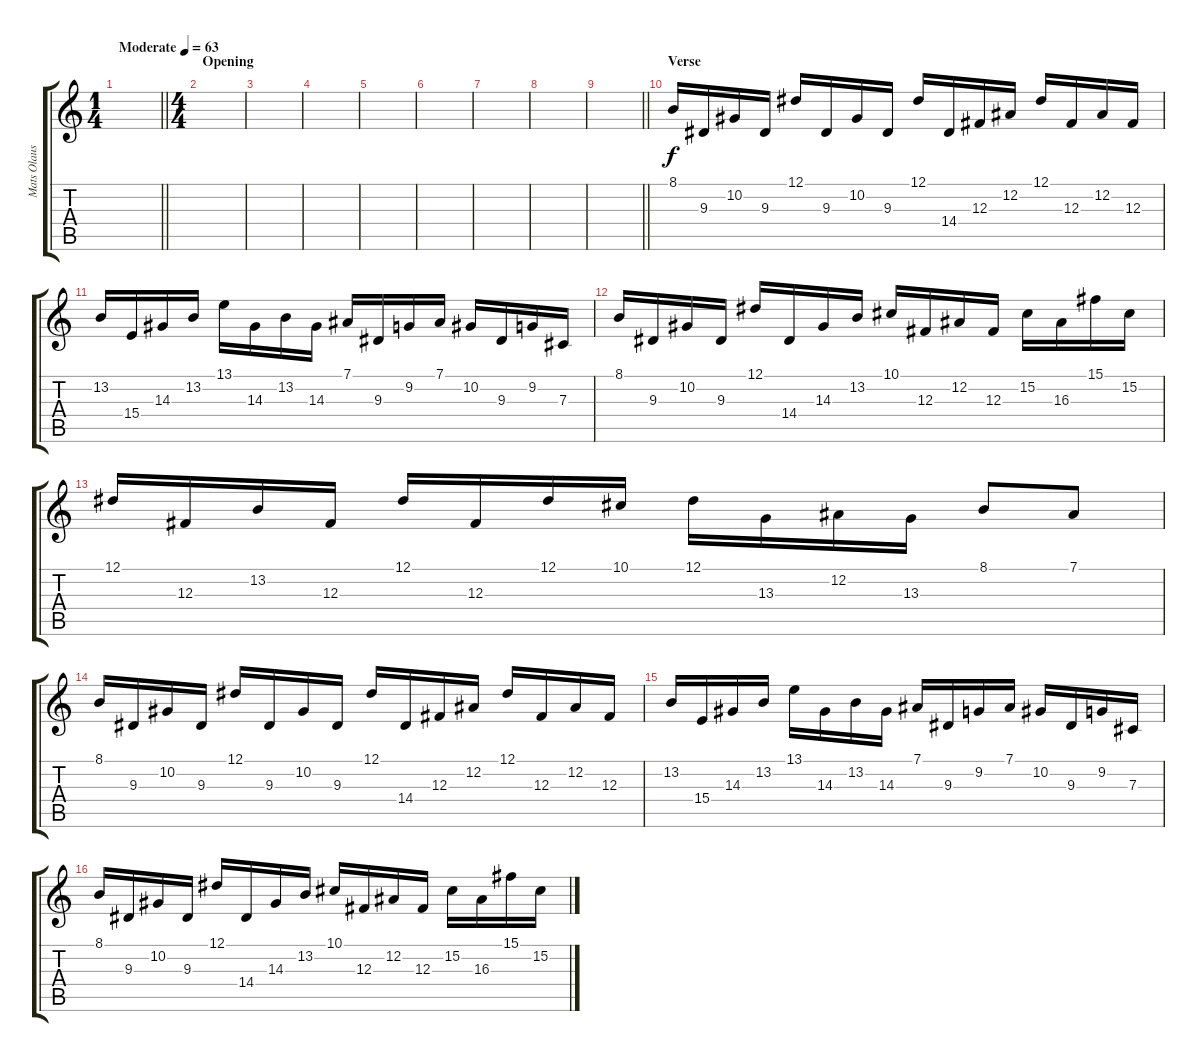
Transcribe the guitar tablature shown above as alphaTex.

\track ("Mats Olausson" "Mats Olaus") {instrument acousticgrandpiano}
\staff {score tabs}
\tuning (Eb4 Bb3 Gb3 Db3 Ab2 Eb2) {hide}
\ts (1 4)
\tempo (63 "Moderate")
\clef g2
\barLineRight lightlight
\ks c
|
\ts (4 4)
\section ("" "Opening")
|
|
|
|
|
|
|
\barLineRight lightlight
|
\section ("" "Verse")
8.1.16 9.3.16 10.2.16 9.3.16 12.1.16 9.3.16 10.2.16 9.3.16 12.1.16 14.4.16 12.3.16 12.2.16 12.1.16 12.3.16 12.2.16 12.3.16 |
13.2.16 15.4.16 14.3.16 13.2.16 13.1.16 14.3.16 13.2.16 14.3.16 7.1.16 9.3.16 9.2.16 7.1.16 10.2.16 9.3.16 9.2.16 7.3.16 |
8.1.16 9.3.16 10.2.16 9.3.16 12.1.16 14.4.16 14.3.16 13.2.16 10.1.16 12.3.16 12.2.16 12.3.16 15.2.16 16.3.16 15.1.16 15.2.16 |
12.1.16 12.3.16 13.2.16 12.3.16 12.1.16 12.3.16 12.1.16 10.1.16 12.1.16 13.3.16 12.2.16 13.3.16 8.1.8 7.1.8 |
8.1.16 9.3.16 10.2.16 9.3.16 12.1.16 9.3.16 10.2.16 9.3.16 12.1.16 14.4.16 12.3.16 12.2.16 12.1.16 12.3.16 12.2.16 12.3.16 |
13.2.16 15.4.16 14.3.16 13.2.16 13.1.16 14.3.16 13.2.16 14.3.16 7.1.16 9.3.16 9.2.16 7.1.16 10.2.16 9.3.16 9.2.16 7.3.16 |
8.1.16 9.3.16 10.2.16 9.3.16 12.1.16 14.4.16 14.3.16 13.2.16 10.1.16 12.3.16 12.2.16 12.3.16 15.2.16 16.3.16 15.1.16 15.2.16
